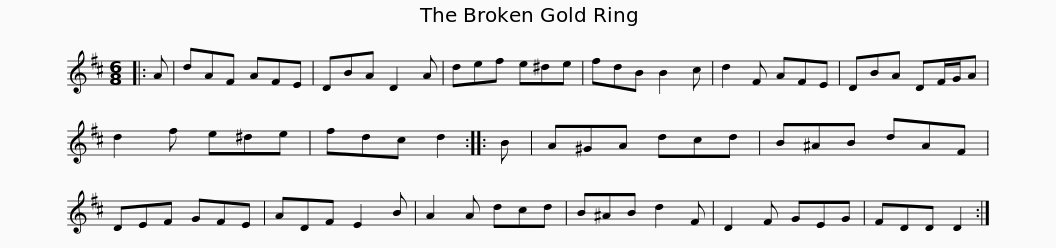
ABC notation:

X:1
L:1/8
M:6/8
I:linebreak $
K:D
V:1 treble
V:1
|: A | dAF AFE | DBA D2 A | def e^de | fdB B2 c | %5
 d2 F AFE | DBA DF/G/A | d2 f e^de |$ fdc d2 :: B | %10
 A^GA dcd | B^AB dAF | DEF GFE | ADF E2 B | A2 A dcd | %15
 B^AB d2 F |$ D2 F GEG | FDD D2 :| %18
